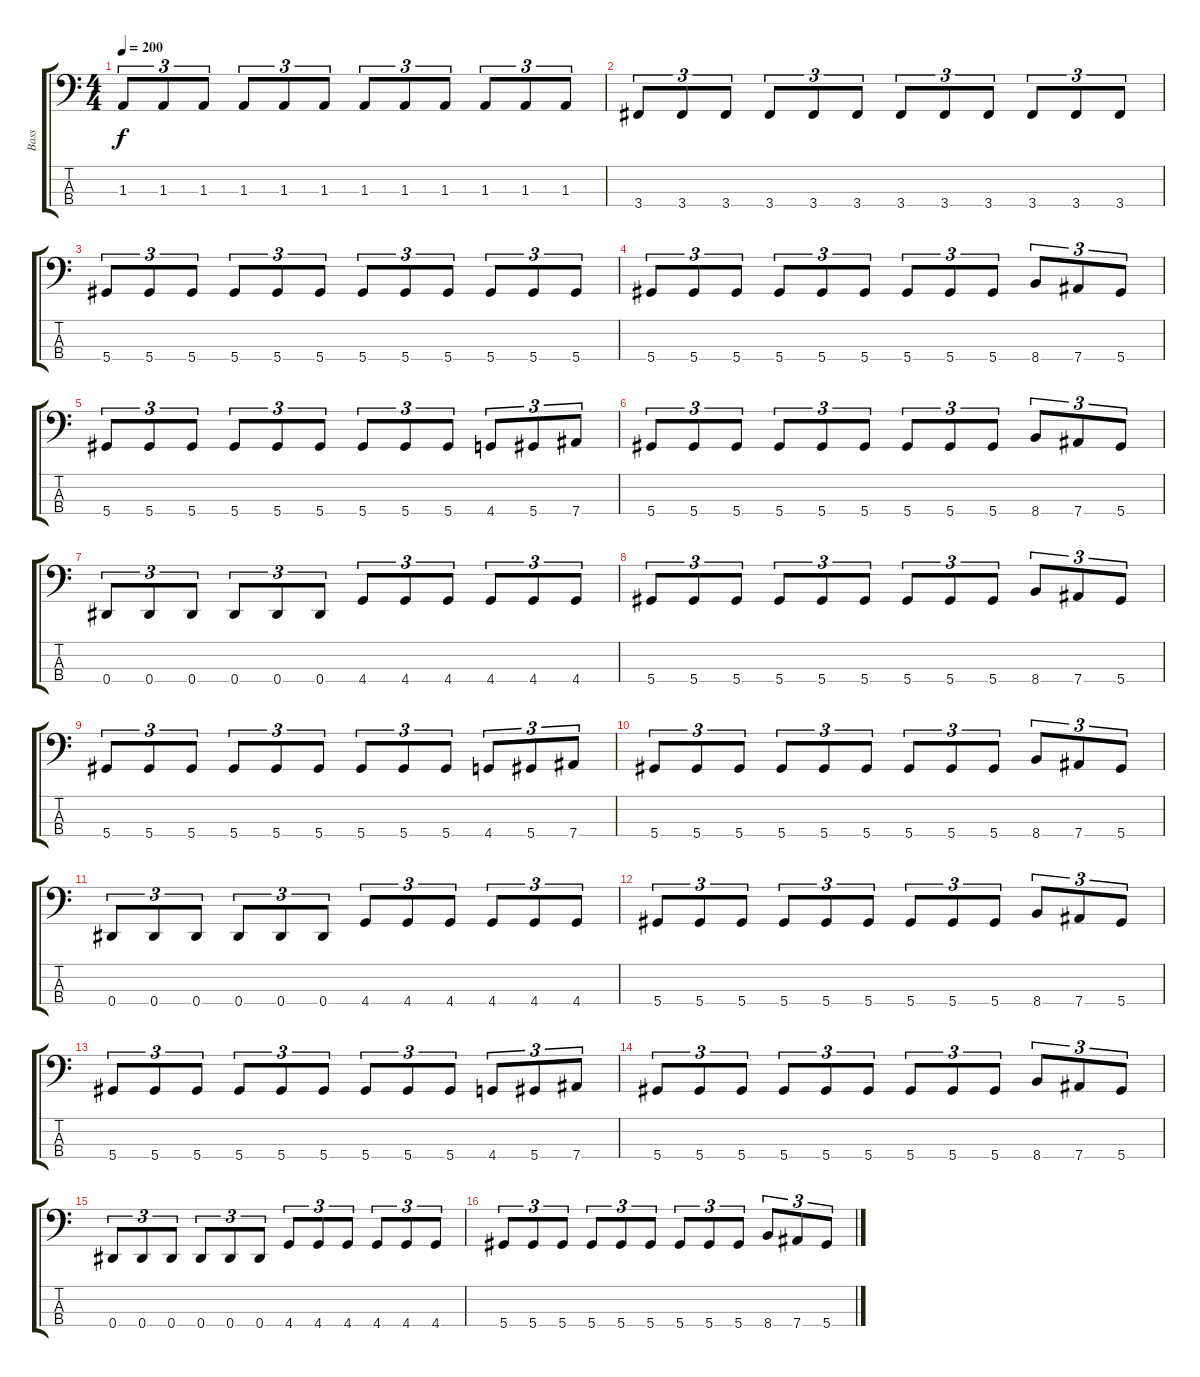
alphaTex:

\track ("Bass" "Bass") {instrument electricbassfinger}
\staff {score tabs}
\tuning (Gb2 Db2 Ab1 Eb1) {hide}
\ts (4 4)
\tempo 200
\clef f4
\ks c
1.3.8{tu (3 2) dy f} 1.3.8{tu (3 2)} 1.3.8{tu (3 2)} 1.3.8{tu (3 2)} 1.3.8{tu (3 2)} 1.3.8{tu (3 2)} 1.3.8{tu (3 2)} 1.3.8{tu (3 2)} 1.3.8{tu (3 2)} 1.3.8{tu (3 2)} 1.3.8{tu (3 2)} 1.3.8{tu (3 2)} |
3.4.8{tu (3 2)} 3.4.8{tu (3 2)} 3.4.8{tu (3 2)} 3.4.8{tu (3 2)} 3.4.8{tu (3 2)} 3.4.8{tu (3 2)} 3.4.8{tu (3 2)} 3.4.8{tu (3 2)} 3.4.8{tu (3 2)} 3.4.8{tu (3 2)} 3.4.8{tu (3 2)} 3.4.8{tu (3 2)} |
5.4.8{tu (3 2)} 5.4.8{tu (3 2)} 5.4.8{tu (3 2)} 5.4.8{tu (3 2)} 5.4.8{tu (3 2)} 5.4.8{tu (3 2)} 5.4.8{tu (3 2)} 5.4.8{tu (3 2)} 5.4.8{tu (3 2)} 5.4.8{tu (3 2)} 5.4.8{tu (3 2)} 5.4.8{tu (3 2)} |
5.4.8{tu (3 2)} 5.4.8{tu (3 2)} 5.4.8{tu (3 2)} 5.4.8{tu (3 2)} 5.4.8{tu (3 2)} 5.4.8{tu (3 2)} 5.4.8{tu (3 2)} 5.4.8{tu (3 2)} 5.4.8{tu (3 2)} 8.4.8{tu (3 2)} 7.4.8{tu (3 2)} 5.4.8{tu (3 2)} |
5.4.8{tu (3 2)} 5.4.8{tu (3 2)} 5.4.8{tu (3 2)} 5.4.8{tu (3 2)} 5.4.8{tu (3 2)} 5.4.8{tu (3 2)} 5.4.8{tu (3 2)} 5.4.8{tu (3 2)} 5.4.8{tu (3 2)} 4.4.8{tu (3 2)} 5.4.8{tu (3 2)} 7.4.8{tu (3 2)} |
5.4.8{tu (3 2)} 5.4.8{tu (3 2)} 5.4.8{tu (3 2)} 5.4.8{tu (3 2)} 5.4.8{tu (3 2)} 5.4.8{tu (3 2)} 5.4.8{tu (3 2)} 5.4.8{tu (3 2)} 5.4.8{tu (3 2)} 8.4.8{tu (3 2)} 7.4.8{tu (3 2)} 5.4.8{tu (3 2)} |
0.4.8{tu (3 2)} 0.4.8{tu (3 2)} 0.4.8{tu (3 2)} 0.4.8{tu (3 2)} 0.4.8{tu (3 2)} 0.4.8{tu (3 2)} 4.4.8{tu (3 2)} 4.4.8{tu (3 2)} 4.4.8{tu (3 2)} 4.4.8{tu (3 2)} 4.4.8{tu (3 2)} 4.4.8{tu (3 2)} |
5.4.8{tu (3 2)} 5.4.8{tu (3 2)} 5.4.8{tu (3 2)} 5.4.8{tu (3 2)} 5.4.8{tu (3 2)} 5.4.8{tu (3 2)} 5.4.8{tu (3 2)} 5.4.8{tu (3 2)} 5.4.8{tu (3 2)} 8.4.8{tu (3 2)} 7.4.8{tu (3 2)} 5.4.8{tu (3 2)} |
5.4.8{tu (3 2)} 5.4.8{tu (3 2)} 5.4.8{tu (3 2)} 5.4.8{tu (3 2)} 5.4.8{tu (3 2)} 5.4.8{tu (3 2)} 5.4.8{tu (3 2)} 5.4.8{tu (3 2)} 5.4.8{tu (3 2)} 4.4.8{tu (3 2)} 5.4.8{tu (3 2)} 7.4.8{tu (3 2)} |
5.4.8{tu (3 2)} 5.4.8{tu (3 2)} 5.4.8{tu (3 2)} 5.4.8{tu (3 2)} 5.4.8{tu (3 2)} 5.4.8{tu (3 2)} 5.4.8{tu (3 2)} 5.4.8{tu (3 2)} 5.4.8{tu (3 2)} 8.4.8{tu (3 2)} 7.4.8{tu (3 2)} 5.4.8{tu (3 2)} |
0.4.8{tu (3 2)} 0.4.8{tu (3 2)} 0.4.8{tu (3 2)} 0.4.8{tu (3 2)} 0.4.8{tu (3 2)} 0.4.8{tu (3 2)} 4.4.8{tu (3 2)} 4.4.8{tu (3 2)} 4.4.8{tu (3 2)} 4.4.8{tu (3 2)} 4.4.8{tu (3 2)} 4.4.8{tu (3 2)} |
5.4.8{tu (3 2)} 5.4.8{tu (3 2)} 5.4.8{tu (3 2)} 5.4.8{tu (3 2)} 5.4.8{tu (3 2)} 5.4.8{tu (3 2)} 5.4.8{tu (3 2)} 5.4.8{tu (3 2)} 5.4.8{tu (3 2)} 8.4.8{tu (3 2)} 7.4.8{tu (3 2)} 5.4.8{tu (3 2)} |
5.4.8{tu (3 2)} 5.4.8{tu (3 2)} 5.4.8{tu (3 2)} 5.4.8{tu (3 2)} 5.4.8{tu (3 2)} 5.4.8{tu (3 2)} 5.4.8{tu (3 2)} 5.4.8{tu (3 2)} 5.4.8{tu (3 2)} 4.4.8{tu (3 2)} 5.4.8{tu (3 2)} 7.4.8{tu (3 2)} |
5.4.8{tu (3 2)} 5.4.8{tu (3 2)} 5.4.8{tu (3 2)} 5.4.8{tu (3 2)} 5.4.8{tu (3 2)} 5.4.8{tu (3 2)} 5.4.8{tu (3 2)} 5.4.8{tu (3 2)} 5.4.8{tu (3 2)} 8.4.8{tu (3 2)} 7.4.8{tu (3 2)} 5.4.8{tu (3 2)} |
0.4.8{tu (3 2)} 0.4.8{tu (3 2)} 0.4.8{tu (3 2)} 0.4.8{tu (3 2)} 0.4.8{tu (3 2)} 0.4.8{tu (3 2)} 4.4.8{tu (3 2)} 4.4.8{tu (3 2)} 4.4.8{tu (3 2)} 4.4.8{tu (3 2)} 4.4.8{tu (3 2)} 4.4.8{tu (3 2)} |
5.4.8{tu (3 2)} 5.4.8{tu (3 2)} 5.4.8{tu (3 2)} 5.4.8{tu (3 2)} 5.4.8{tu (3 2)} 5.4.8{tu (3 2)} 5.4.8{tu (3 2)} 5.4.8{tu (3 2)} 5.4.8{tu (3 2)} 8.4.8{tu (3 2)} 7.4.8{tu (3 2)} 5.4.8{tu (3 2)}
